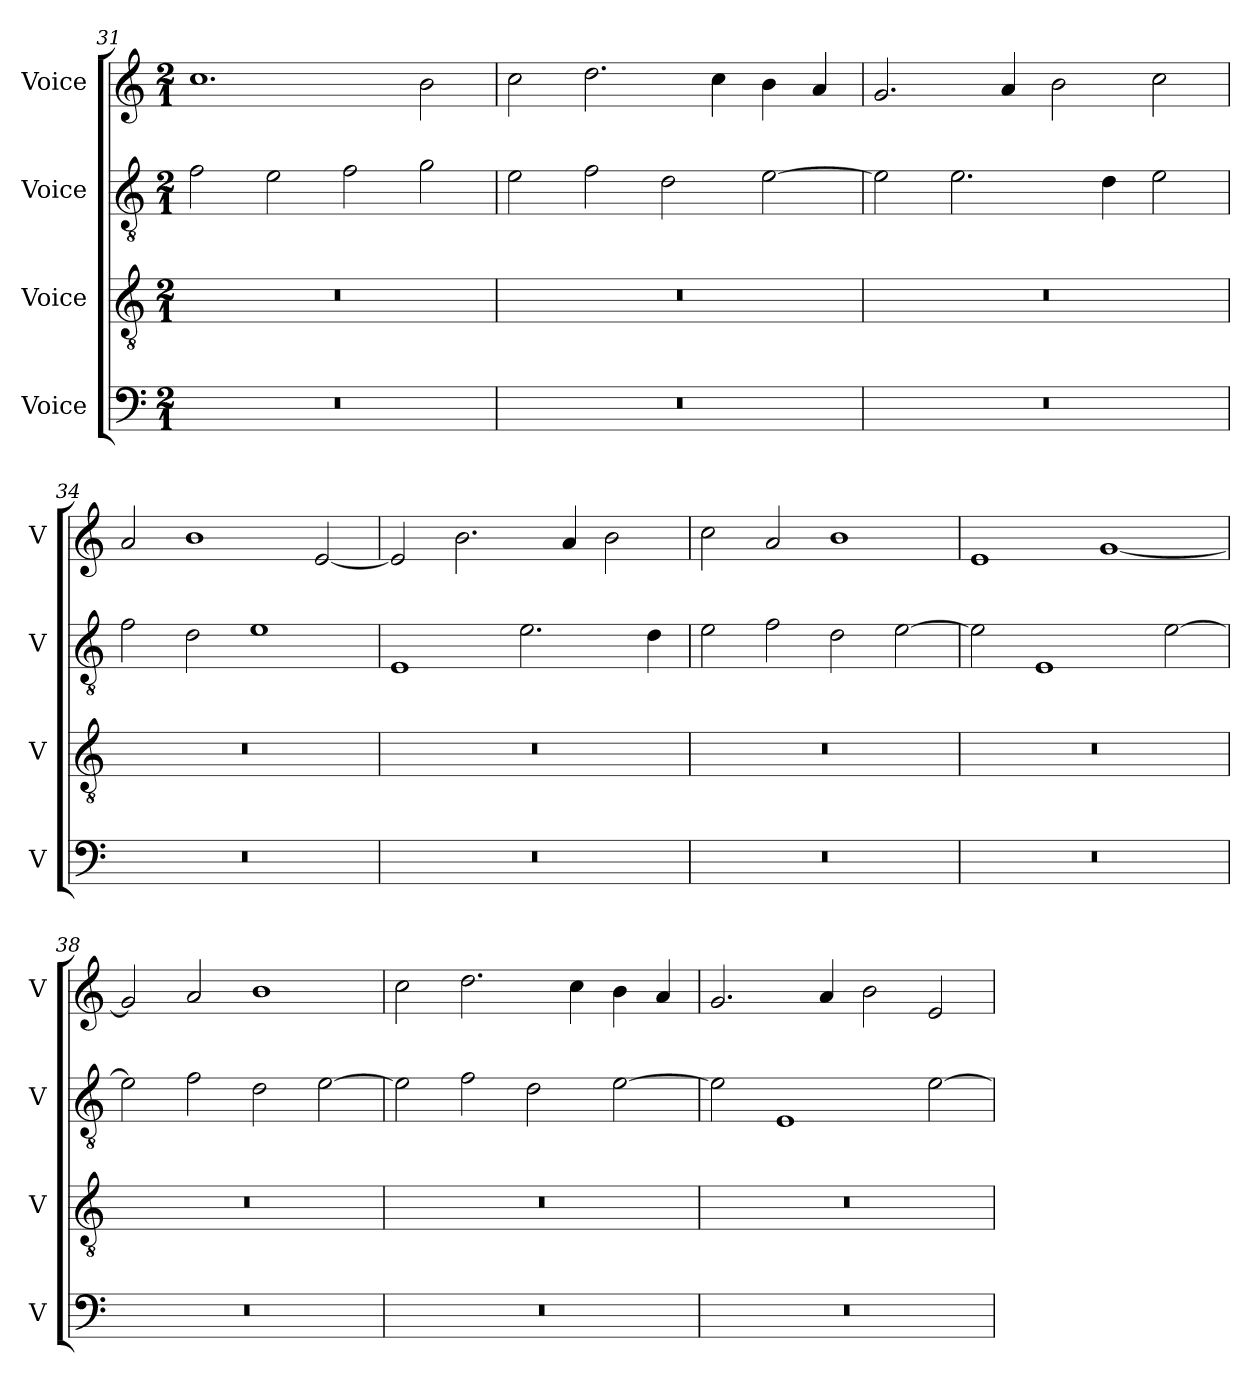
**kern	**kern	**kern	**kern
*part4	*part3	*part2	*part1
*staff4	*staff3	*staff2	*staff1
*I"Voice	*I"Voice	*I"Voice	*I"Voice
*I'V	*I'V	*I'V	*I'V
*clefF4	*clefGv2	*clefGv2	*clefG2
*k[]	*k[]	*k[]	*k[]
*M2/1	*M2/1	*M2/1	*M2/1
=31	=31	=31	=31
0r	0r	2f\	1.cc
.	.	2e\	.
.	.	2f\	.
.	.	2g\	2b\
=32	=32	=32	=32
0r	0r	2e\	2cc\
.	.	2f\	2.dd\
.	.	2d\	.
.	.	.	4cc\
.	.	[2e\	4b\
.	.	.	4a/
!!LO:PB:g=z
=33	=33	=33	=33
0r	0r	2e\]	2.g/
.	.	2.e\	.
.	.	.	4a/
.	.	.	2b\
.	.	4d\	.
.	.	2e\	2cc\
=34	=34	=34	=34
0r	0r	2f\	2a/
.	.	2d\	1b
.	.	1e	.
.	.	.	[2e/
=35	=35	=35	=35
0r	0r	1E	2e/]
.	.	.	2.b\
.	.	2.e\	.
.	.	.	4a/
.	.	.	2b\
.	.	4d\	.
=36	=36	=36	=36
0r	0r	2e\	2cc\
.	.	2f\	2a/
.	.	2d\	1b
.	.	[2e\	.
!!LO:LB:g=z
=37	=37	=37	=37
0r	0r	2e\]	1e
.	.	1E	.
.	.	.	[1g
.	.	[2e\	.
=38	=38	=38	=38
0r	0r	2e\]	2g/]
.	.	2f\	2a/
.	.	2d\	1b
.	.	[2e\	.
=39	=39	=39	=39
0r	0r	2e\]	2cc\
.	.	2f\	2.dd\
.	.	2d\	.
.	.	.	4cc\
.	.	[2e\	4b\
.	.	.	4a/
=40	=40	=40	=40
0r	0r	2e\]	2.g/
.	.	1E	.
.	.	.	4a/
.	.	.	2b\
.	.	[2e\	2e/
=	=	=	=
*-	*-	*-	*-
